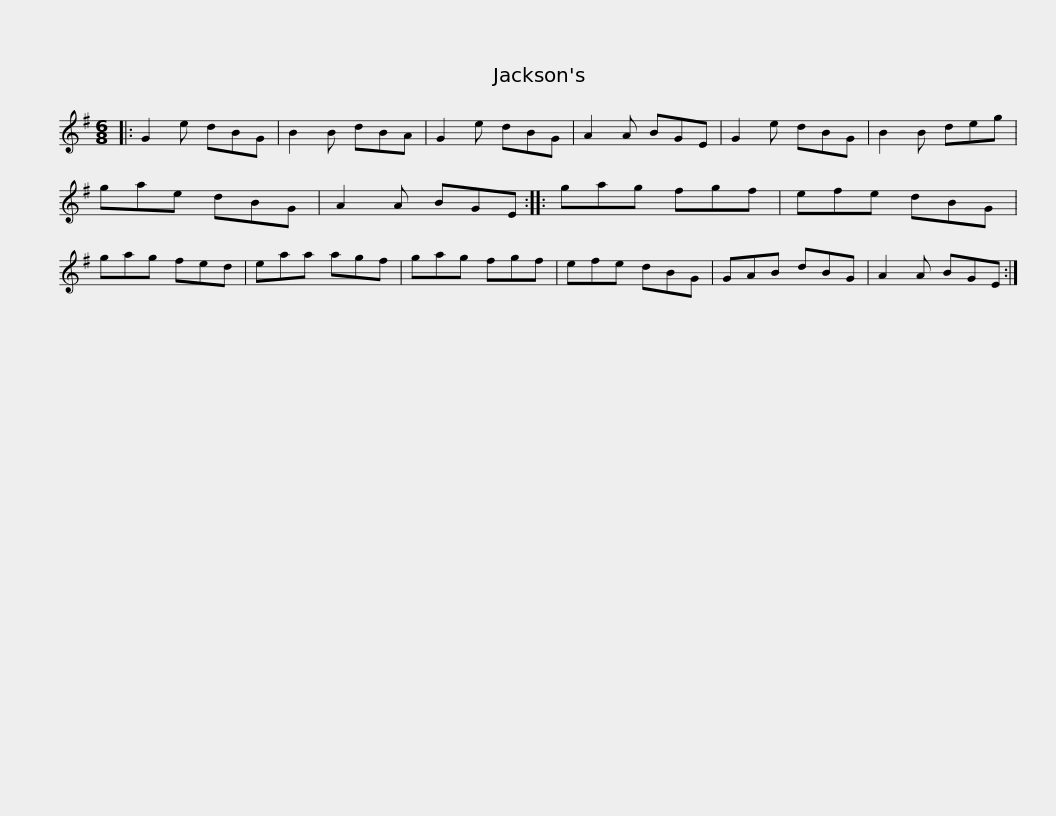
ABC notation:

X:1
L:1/8
M:6/8
I:linebreak $
K:G
V:1 treble
V:1
|: G2 e dBG | B2 B dBA | G2 e dBG | A2 A BGE | G2 e dBG | %5
 B2 B deg | gae dBG | A2 A BGE ::$ gag fgf | efe dBG | %10
 gag fed | eaa agf | gag fgf | efe dBG | GAB dBG |$ %15
 A2 A BGE :| %16
